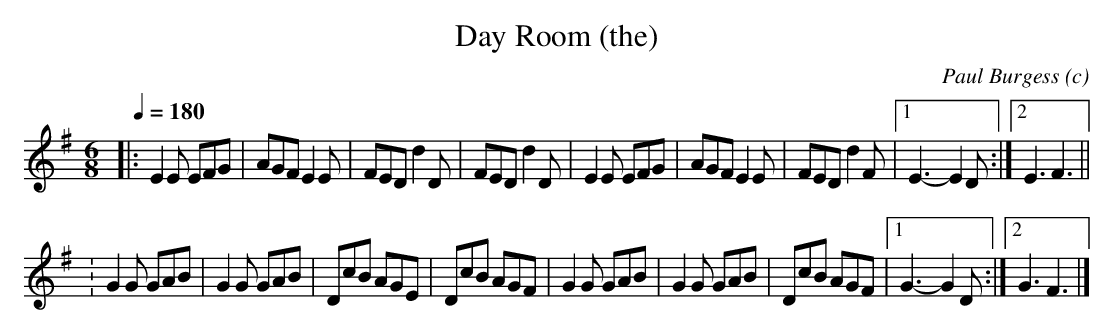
X:1
T:Day Room (the)
M:6/8
L:1/8
Q:1/4=180
C:Paul Burgess (c)
K:G
|:E2E EFG|AGF E2E|FED d2D|FED d2D|
E2E EFG|AGF E2E|FED d2F|1E3- E2D:|2E3 F3||!
:G2G GAB|G2G GAB|DcB AGE|DcB AGF|
G2G GAB|G2G GAB|DcB AGF|1G3- G2D:|2G3 F3|]
